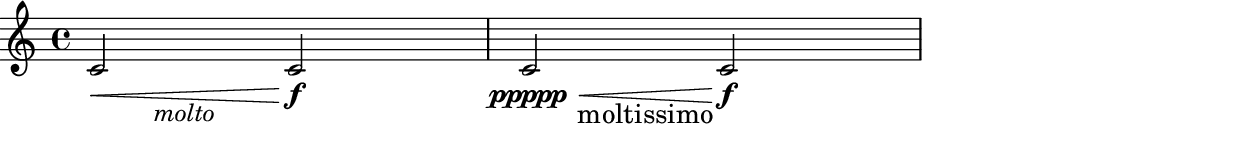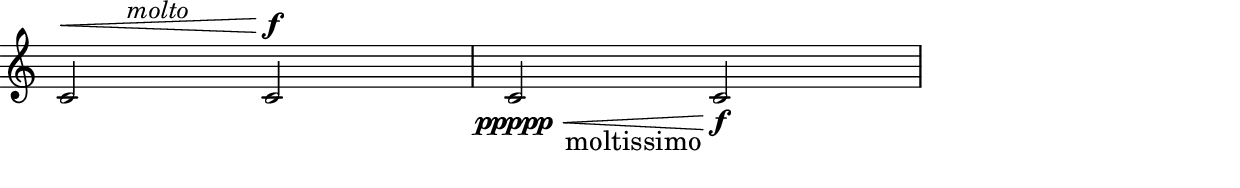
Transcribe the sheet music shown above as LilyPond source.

%% Generated by lilypond-book
%% Options: [exampleindent=10.16\mm,indent=0\mm,line-width=160\mm,paper-height=845.047\pt,paper-width=597.508\pt,papersize='(cons (* 597.508 pt) (* 845.047 pt))]
\include "lilypond-book-preamble.ly"


% ****************************************************************
% Start cut-&-pastable-section
% ****************************************************************

#(ly:set-option 'eps-box-padding 3.000000)



\paper {
  #(set-paper-size '(cons (* 597.508 pt) (* 845.047 pt)))
  indent = 0\mm
  line-width = 160\mm
  % offset the left padding, also add 1mm as lilypond creates cropped
  % images with a little space on the right
  line-width = #(- line-width (* mm  3.000000) (* mm 1))
}

\layout {
  
}




% ****************************************************************
% ly snippet:
% ****************************************************************
\sourcefilename "snippets/center-text-below-hairpin-dynamics.ly"
\sourcefileline 0
%% DO NOT EDIT this file manually; it was automatically
%% generated from the LilyPond Snippet Repository
%% (http://lsr.di.unimi.it).
%%
%% Make any changes in the LSR itself, or in
%% `Documentation/snippets/new/`, then run
%% `scripts/auxiliar/makelsr.pl`.
%%
%% This file is in the public domain.

\version "2.24.0"

\header {
%% Translation of GIT committish: 0cc270b871321ae5aa8622cea8d8262aafd16641
  texidocja = "
この例はヘアピンの (デ) クレッシェンドの下に @qq{molto} や @qq{poco}
のようなテキストを追加する機能を提供しています。@c
テキストの向きは、ヘアピンの向きに応じて変更されます。ヘアピンは DynamicText
に揃えられます。

この例は Scheme コードを用いて、オブジェクトが通常どのように表示されるかを@c
変更する方法も示しています。
"
  doctitleja = "ヘアピンの下にテキストを中央揃えする"

%% Translation of GIT committish: 41a008e75e2fe29536406cdf0d71c32a4606f2b8
  texidocfr = "
La fonction comprise dans l'extrait suivant permet d'ajouter du texte
-- comme « molto » ou « poco » -- en dessous d'un soufflet de
(de)crescendo.  Cet exemple présente aussi comment, à l'aide de code
Scheme, influencer la manière dont un objet est normalement imprimé.
"

  doctitlefr = "Texte centré sous un soufflet"

%% Translation of GIT committish: 00f0ca84dbb015617f8ce36dd13db59bbfef8f11
  texidoces = "
Este ejemplo proporciona una función para tipografiar un regulador con
texto por debajo, como @qq{molto} o @qq{poco}.  El texto añadido
cambia la dirección de acuerdo con la del regulador.  El objeto
Hairpin está alineado con DynamicText.

El ejemplo ilustra también cómo modificar la manera en que se imprime
normalmente un objeto, utilizando código de Scheme.

"
  doctitlees = "Centrar texto debajo de un regulador"

%% Translation of GIT committish: 46821fda434ae17eccc778bd1a0276e785fffdf6
  texidocca = "
Aquest exemple proporciona una funció per escriure un regulador
amb text a sota, com @qq{molto} o @qq{poco}.  El text afegit
canvia la direcció d'acord amb la del regulador.  L'objecte
hairpin està alineat amb DynamicText.

L'exemple il·lustra també com modificar la manera en la qual 
s'imprimeix normalment un object, utilitzat codi de l'Scheme.

"
  doctitleca = "Centrar text a sota d'un regulador"

  lsrtags = "expressive-marks, really-cool, scheme-language, text"

  texidoc = "
This example provides a function to typeset a hairpin (de)crescendo
with some additional text below it, such as @qq{molto} or @qq{poco}. The
added text will change the direction according to the direction of the
hairpin. The Hairpin is aligned to DynamicText.

The example also illustrates how to modify the way an object is
normally printed, using some Scheme code.
"

  doctitle = "Center text below hairpin dynamics"
} % begin verbatim


\paper { tagline = ##f }

hairpinWithCenteredText =
#(define-music-function (text) (markup?)
  #{
    \once \override Voice.Hairpin.after-line-breaking =
      #(lambda (grob)
        (let* ((stencil (ly:hairpin::print grob))
               (par-y (ly:grob-parent grob Y))
               (dir (ly:grob-property par-y 'direction))
               (staff-line-thickness
                 (ly:output-def-lookup (ly:grob-layout grob) 'line-thickness))
               (new-stencil (ly:stencil-aligned-to
                 (ly:stencil-combine-at-edge
                   (ly:stencil-aligned-to stencil X CENTER)
                   Y dir
                   (ly:stencil-aligned-to
                     (grob-interpret-markup
                       grob
                       (make-fontsize-markup
                         (magnification->font-size
                           (+ (ly:staff-symbol-staff-space grob)
                              (/ staff-line-thickness 2)))
                           text)) X CENTER))
                 X LEFT))
               (staff-space (ly:output-def-lookup
                 (ly:grob-layout grob) 'staff-space))
               (par-x (ly:grob-parent grob X))
               (dyn-text (grob::has-interface par-x 'dynamic-text-interface))
               (dyn-text-stencil-x-length
                 (if dyn-text
                   (interval-length
                     (ly:stencil-extent (ly:grob-property par-x 'stencil) X))
                   0))
               (x-shift
                 (if dyn-text
                   (-
                     (+ staff-space dyn-text-stencil-x-length)
                     (* 0.5 staff-line-thickness)) 0)))

        (ly:grob-set-property! grob 'Y-offset 0)
        (ly:grob-set-property! grob 'stencil
           (ly:stencil-translate-axis
            new-stencil
            x-shift X))))
  #})

hairpinMolto =
\hairpinWithCenteredText \markup { \italic molto }

hairpinMore =
\hairpinWithCenteredText \markup { \larger moltissimo }

\layout { ragged-right = ##f }

\relative c' {
  \hairpinMolto
  c2\< c\f
  \hairpinMore
  c2\ppppp\< c\f
  \break
  \hairpinMolto
  c2^\< c\f
  \hairpinMore
  c2\ppppp\< c\f
}



% ****************************************************************
% end ly snippet
% ****************************************************************
